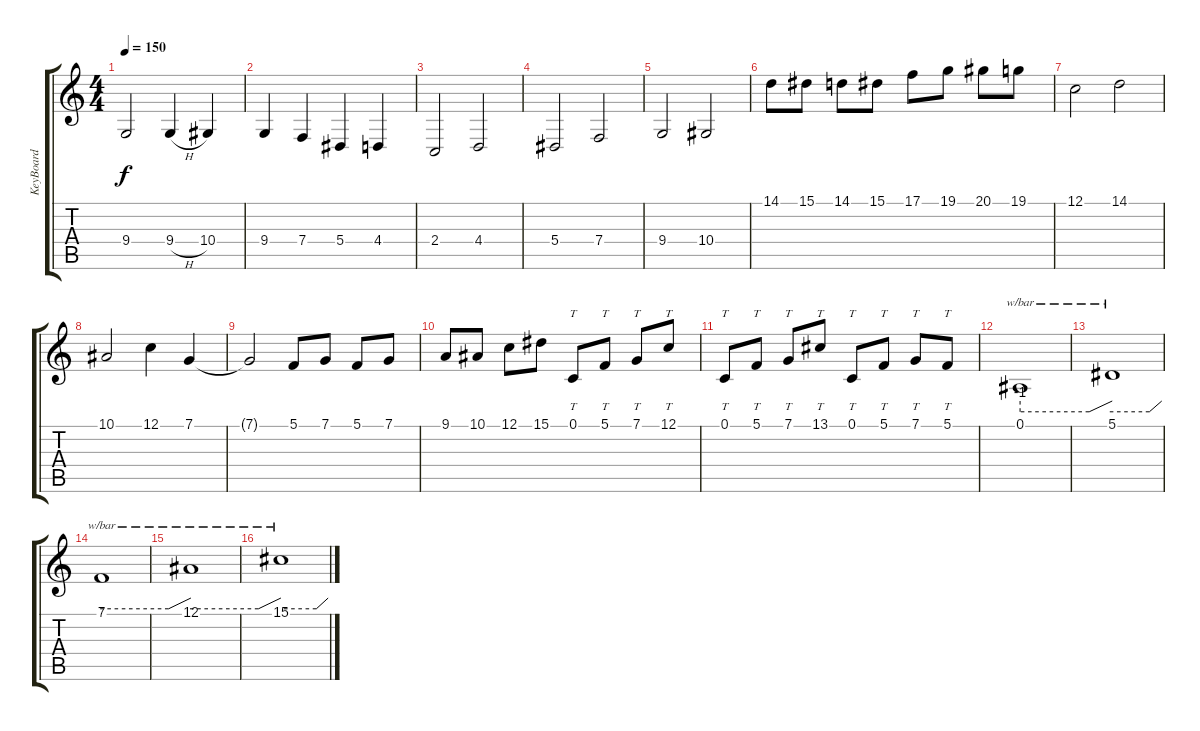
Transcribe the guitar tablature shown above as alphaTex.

\track ("KeyBoard" "KeyBoard") {instrument synthstrings2}
\staff {score tabs}
\tuning (C4 G3 Eb3 Bb2 F2 C2) {hide}
\ts (4 4)
\tempo 150
\clef g2
\ks c
9.4.2{dy f} 9.4{h}.4 10.4.4 |
9.4.4 7.4.4 5.4.4 4.4.4 |
2.4.2 4.4.2 |
5.4.2 7.4.2 |
9.4.2 10.4.2 |
14.1.8 15.1.8 14.1.8 15.1.8 17.1.8 19.1.8 20.1.8 19.1.8 |
12.1.2 14.1.2 |
10.1.2 12.1.4 7.1.4 |
7.1{t}.2 5.1.8 7.1.8 5.1.8 7.1.8 |
9.1.8 10.1.8 12.1.8 15.1.8 0.1.8{tt} 5.1.8{tt} 7.1.8{tt} 12.1.8{tt} |
0.1.8{tt} 5.1.8{tt} 7.1.8{tt} 13.1.8{tt} 0.1.8{tt} 5.1.8{tt} 7.1.8{tt} 5.1.8{tt} |
0.1.1{tbe (custom default 0 -4 45 -4 60 0)} |
5.1.1{tbe (custom default 0 -4 45 -4 60 0)} |
7.1.1{tbe (custom default 0 -4 45 -4 60 0)} |
12.1.1{tbe (custom default 0 -4 45 -4 60 0)} |
15.1.1{tbe (custom default 0 -4 45 -4 60 0)}
